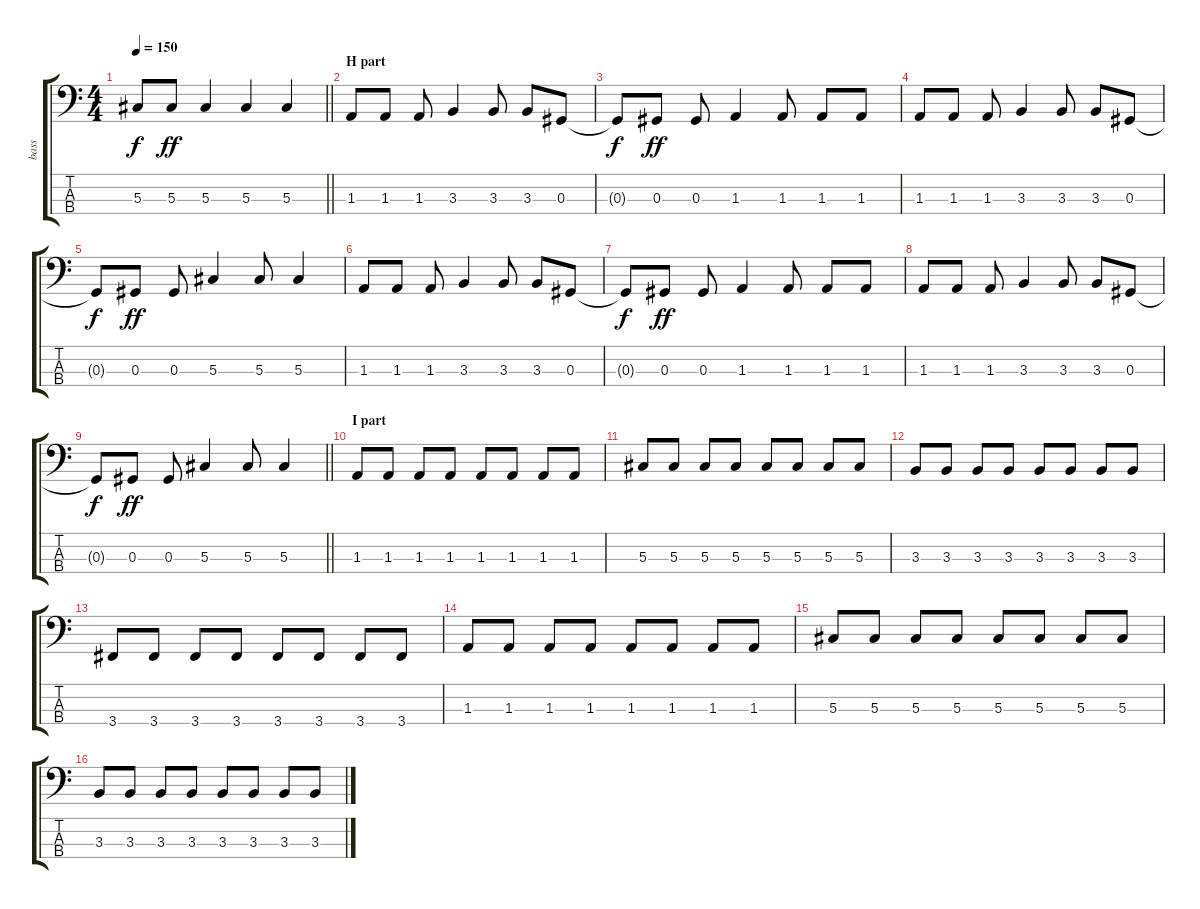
\track ("bass" "bass") {instrument electricbasspick}
\staff {score tabs}
\tuning (Gb2 Db2 Ab1 Eb1) {hide}
\ts (4 4)
\tempo 150
\clef f4
\barLineRight lightlight
\ks c
5.3{t}.8{dy f} 5.3.8{dy ff} 5.3.4 5.3.4 5.3.4 |
\section ("" "H part")
1.3.8 1.3.8 1.3.8 3.3.4 3.3.8 3.3.8 0.3.8 |
0.3{t}.8{dy f} 0.3.8{dy ff} 0.3.8 1.3.4 1.3.8 1.3.8 1.3.8 |
1.3.8 1.3.8 1.3.8 3.3.4 3.3.8 3.3.8 0.3.8 |
0.3{t}.8{dy f} 0.3.8{dy ff} 0.3.8 5.3.4 5.3.8 5.3.4 |
1.3.8 1.3.8 1.3.8 3.3.4 3.3.8 3.3.8 0.3.8 |
0.3{t}.8{dy f} 0.3.8{dy ff} 0.3.8 1.3.4 1.3.8 1.3.8 1.3.8 |
1.3.8 1.3.8 1.3.8 3.3.4 3.3.8 3.3.8 0.3.8 |
\barLineRight lightlight
0.3{t}.8{dy f} 0.3.8{dy ff} 0.3.8 5.3.4 5.3.8 5.3.4 |
\section ("" "I part")
1.3.8 1.3.8 1.3.8 1.3.8 1.3.8 1.3.8 1.3.8 1.3.8 |
5.3.8 5.3.8 5.3.8 5.3.8 5.3.8 5.3.8 5.3.8 5.3.8 |
3.3.8 3.3.8 3.3.8 3.3.8 3.3.8 3.3.8 3.3.8 3.3.8 |
3.4.8 3.4.8 3.4.8 3.4.8 3.4.8 3.4.8 3.4.8 3.4.8 |
1.3.8 1.3.8 1.3.8 1.3.8 1.3.8 1.3.8 1.3.8 1.3.8 |
5.3.8 5.3.8 5.3.8 5.3.8 5.3.8 5.3.8 5.3.8 5.3.8 |
3.3.8 3.3.8 3.3.8 3.3.8 3.3.8 3.3.8 3.3.8 3.3.8
